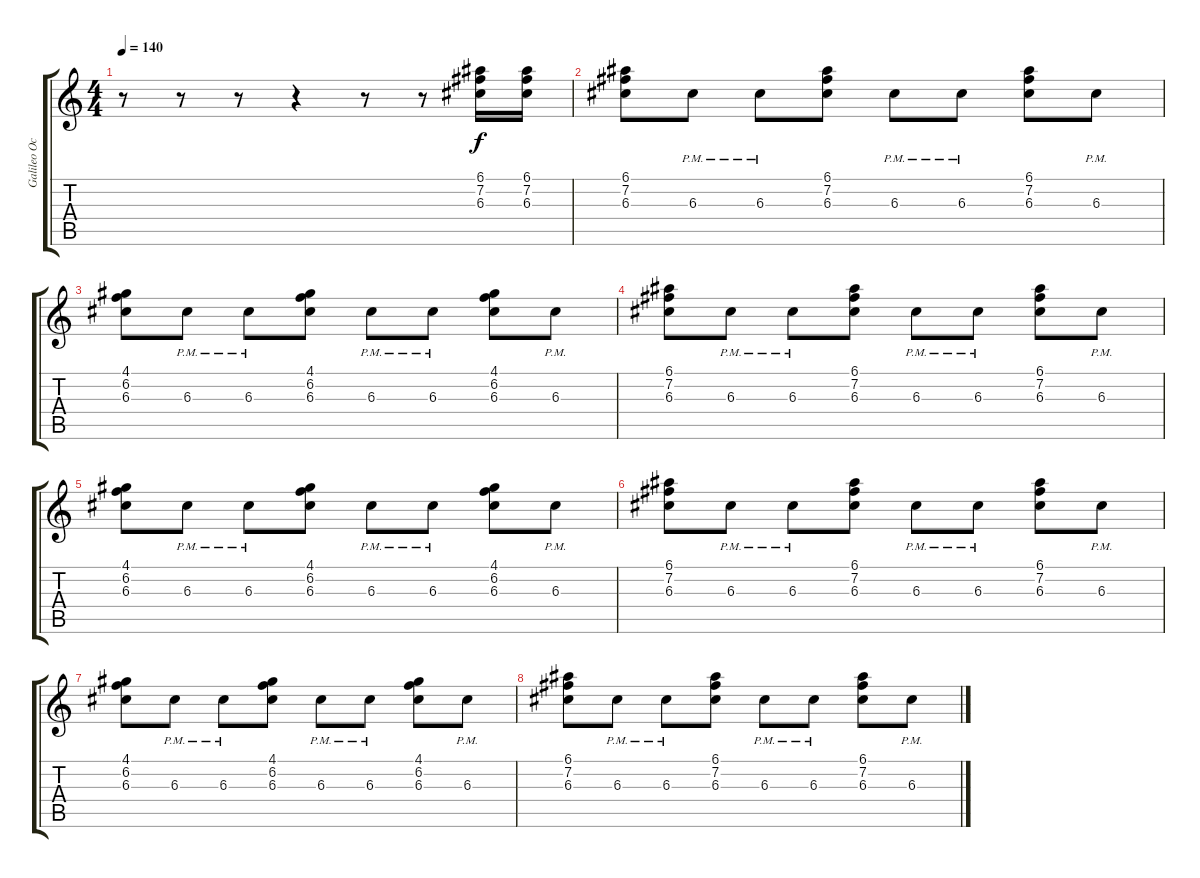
\track ("Galileo Ochoa" "Galileo Oc") {instrument overdrivenguitar}
\staff {score tabs}
\tuning (E4 B3 G3 D3 A2 E2) {hide}
\ts (4 4)
\tempo 140
\clef g2
\ks c
r.8{dy f} r.8 r.8 r.4 r.8 r.8 (6.1 7.2 6.3).16 (6.1 7.2 6.3).16 |
(6.1 7.2 6.3).8 6.3{pm}.8 6.3{pm}.8 (6.1 7.2 6.3).8 6.3{pm}.8 6.3{pm}.8 (6.1 7.2 6.3).8 6.3{pm}.8 |
(4.1 6.2 6.3).8 6.3{pm}.8 6.3{pm}.8 (4.1 6.2 6.3).8 6.3{pm}.8 6.3{pm}.8 (4.1 6.2 6.3).8 6.3{pm}.8 |
(6.1 7.2 6.3).8 6.3{pm}.8 6.3{pm}.8 (6.1 7.2 6.3).8 6.3{pm}.8 6.3{pm}.8 (6.1 7.2 6.3).8 6.3{pm}.8 |
(4.1 6.2 6.3).8 6.3{pm}.8 6.3{pm}.8 (4.1 6.2 6.3).8 6.3{pm}.8 6.3{pm}.8 (4.1 6.2 6.3).8 6.3{pm}.8 |
(6.1 7.2 6.3).8 6.3{pm}.8 6.3{pm}.8 (6.1 7.2 6.3).8 6.3{pm}.8 6.3{pm}.8 (6.1 7.2 6.3).8 6.3{pm}.8 |
(4.1 6.2 6.3).8 6.3{pm}.8 6.3{pm}.8 (4.1 6.2 6.3).8 6.3{pm}.8 6.3{pm}.8 (4.1 6.2 6.3).8 6.3{pm}.8 |
(6.1 7.2 6.3).8 6.3{pm}.8 6.3{pm}.8 (6.1 7.2 6.3).8 6.3{pm}.8 6.3{pm}.8 (6.1 7.2 6.3).8 6.3{pm}.8
